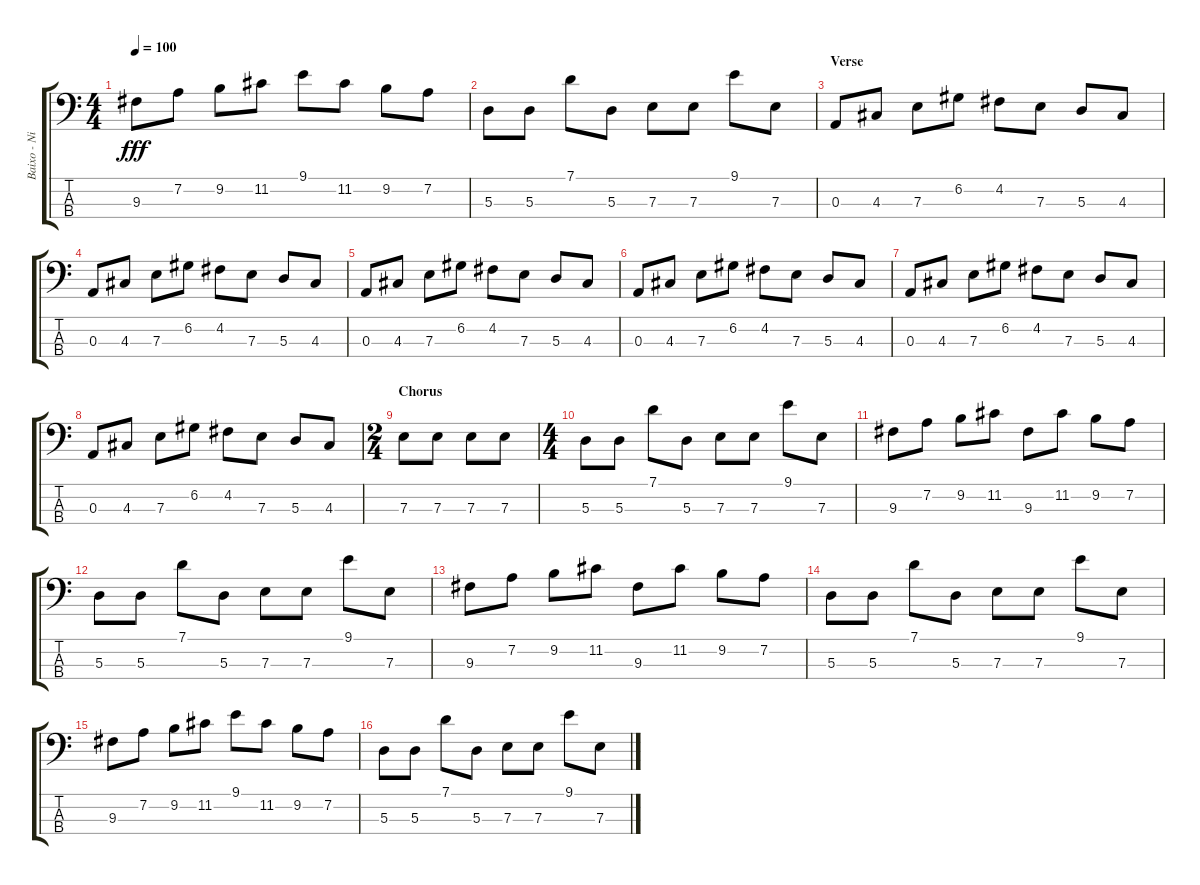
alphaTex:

\track ("Baixo - Nikola" "Baixo - Ni") {instrument electricbasspick}
\staff {score tabs}
\tuning (G2 D2 A1 E1) {hide}
\ts (4 4)
\tempo 100
\clef f4
\ks c
9.3.8{dy fff} 7.2.8 9.2.8 11.2.8 9.1.8 11.2.8 9.2.8 7.2.8 |
5.3.8 5.3.8 7.1.8 5.3.8 7.3.8 7.3.8 9.1.8 7.3.8 |
\section ("" "Verse")
0.3.8 4.3.8 7.3.8 6.2.8 4.2.8 7.3.8 5.3.8 4.3.8 |
0.3.8 4.3.8 7.3.8 6.2.8 4.2.8 7.3.8 5.3.8 4.3.8 |
0.3.8 4.3.8 7.3.8 6.2.8 4.2.8 7.3.8 5.3.8 4.3.8 |
0.3.8 4.3.8 7.3.8 6.2.8 4.2.8 7.3.8 5.3.8 4.3.8 |
0.3.8 4.3.8 7.3.8 6.2.8 4.2.8 7.3.8 5.3.8 4.3.8 |
0.3.8 4.3.8 7.3.8 6.2.8 4.2.8 7.3.8 5.3.8 4.3.8 |
\ts (2 4)
\section ("" "Chorus")
7.3.8 7.3.8 7.3.8 7.3.8 |
\ts (4 4)
5.3.8 5.3.8 7.1.8 5.3.8 7.3.8 7.3.8 9.1.8 7.3.8 |
9.3.8 7.2.8 9.2.8 11.2.8 9.3.8 11.2.8 9.2.8 7.2.8 |
5.3.8 5.3.8 7.1.8 5.3.8 7.3.8 7.3.8 9.1.8 7.3.8 |
9.3.8 7.2.8 9.2.8 11.2.8 9.3.8 11.2.8 9.2.8 7.2.8 |
5.3.8 5.3.8 7.1.8 5.3.8 7.3.8 7.3.8 9.1.8 7.3.8 |
9.3.8 7.2.8 9.2.8 11.2.8 9.1.8 11.2.8 9.2.8 7.2.8 |
5.3.8 5.3.8 7.1.8 5.3.8 7.3.8 7.3.8 9.1.8 7.3.8
